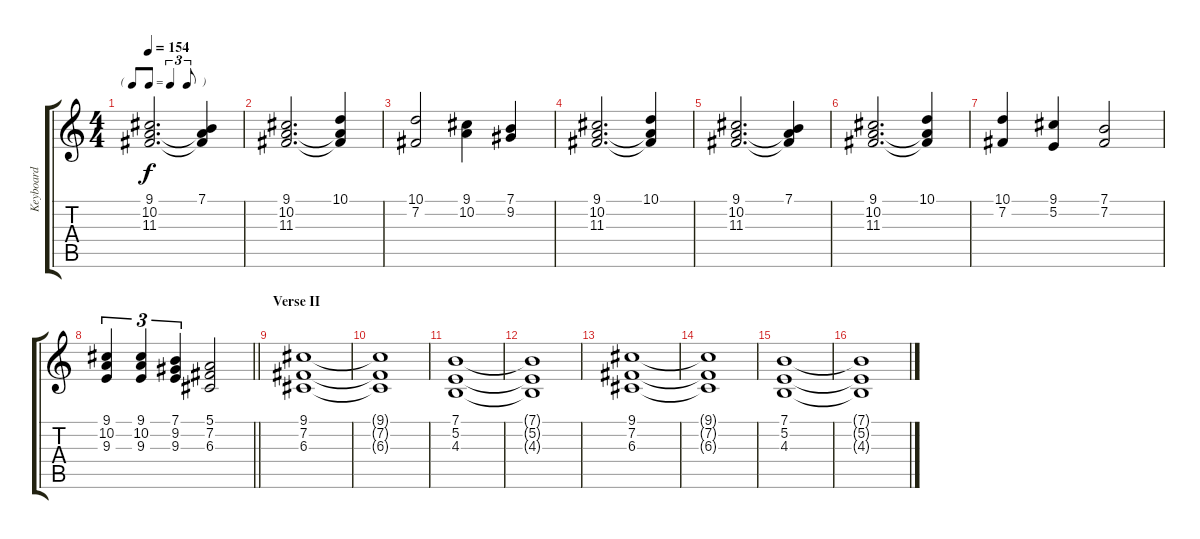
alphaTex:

\track ("Keyboard" "Keyboard") {instrument stringensemble1}
\staff {score tabs}
\tuning (E4 B3 G3 D3 A2 E2) {hide}
\ts (4 4)
\tf triplet8th
\tempo 154
\clef g2
\ks c
(9.1 10.2 11.3).2{d dy f} (7.1 10.2{t} 11.3{t}).4 |
(9.1 10.2 11.3).2{d} (10.1 10.2{t} 11.3{t}).4 |
(10.1 7.2).2 (9.1 10.2).4 (7.1 9.2).4 |
(9.1 10.2 11.3).2{d} (10.1 10.2{t} 11.3{t}).4 |
(9.1 10.2 11.3).2{d} (7.1 10.2{t} 11.3{t}).4 |
(9.1 10.2 11.3).2{d} (10.1 10.2{t} 11.3{t}).4 |
(10.1 7.2).4 (9.1 5.2).4 (7.1 7.2).2 |
\barLineRight lightlight
(9.1 10.2 9.3).4{tu (3 2)} (9.1 10.2 9.3).4{tu (3 2)} (7.1 9.2 9.3).4{tu (3 2)} (5.1 7.2 6.3).2 |
\section ("" "Verse II")
(9.1 7.2 6.3).1 |
(9.1{t} 7.2{t} 6.3{t}).1 |
(7.1 5.2 4.3).1 |
(7.1{t} 5.2{t} 4.3{t}).1 |
(9.1 7.2 6.3).1 |
(9.1{t} 7.2{t} 6.3{t}).1 |
(7.1 5.2 4.3).1 |
(7.1{t} 5.2{t} 4.3{t}).1
